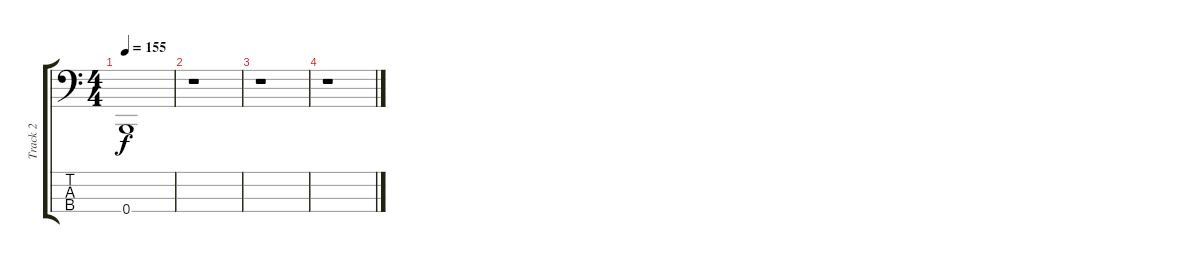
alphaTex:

\track ("Track 2" "Track 2") {instrument slapbass1}
\staff {score tabs}
\tuning (E2 B1 Gb1 B0) {hide}
\ts (4 4)
\tempo 155
\clef f4
\ks c
0.4.1{dy f} |
r.1 |
r.1 |
r.1
